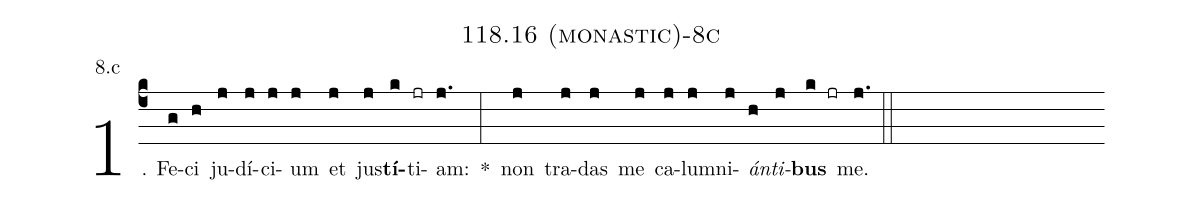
name: 118.16 (monastic)-8c;
annotation: 8.c;
%%
(c4)1. Fe(g)ci(h) ju(j)dí(j)ci(j)um(j) et(j) jus(j)<b>tí</b>(k)ti(jr)am:(j.) *(:) non(j) tra(j)das(j) me(j) ca(j)lum(j)ni(j)<i>án</i>(h)<i>ti</i>(j)<b>bus</b>(k jr) me.(j.) (::)
